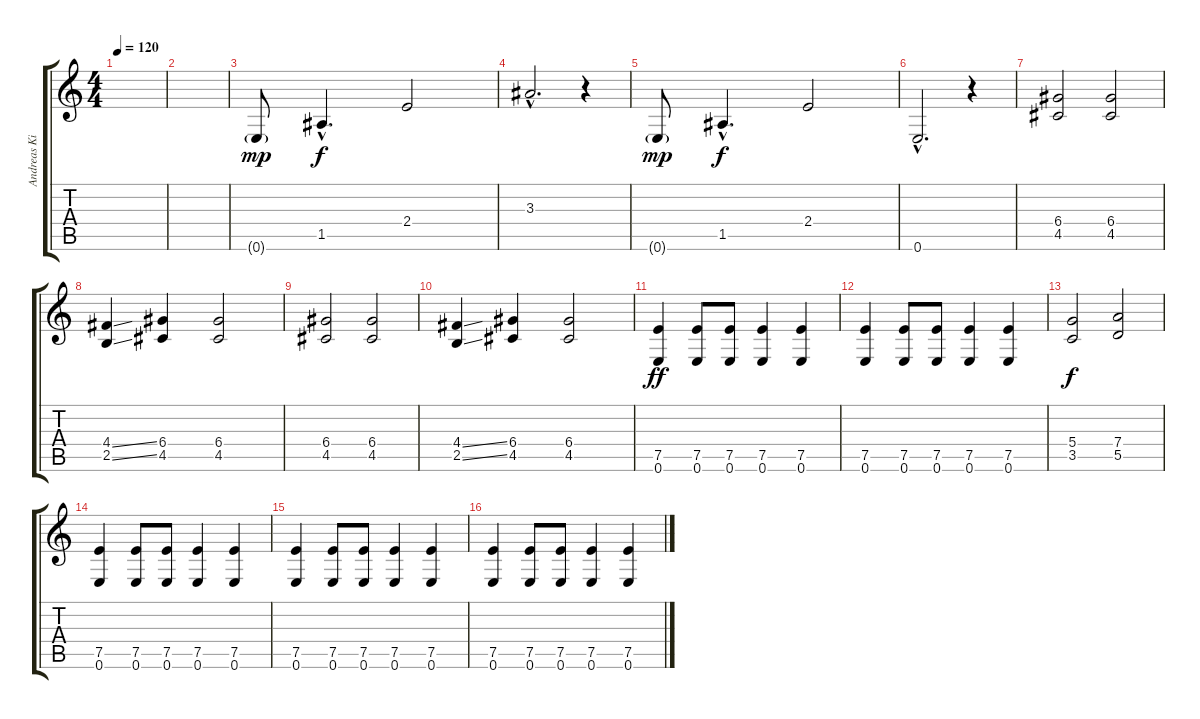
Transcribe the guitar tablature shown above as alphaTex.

\track ("Andreas Kisser" "Andreas Ki") {instrument distortionguitar}
\staff {score tabs}
\tuning (E4 B3 G3 D3 A2 E2) {hide}
\ts (4 4)
\tempo 120
\clef g2
\ks c
|
|
0.6{g}.8{dy mp} 1.5{hac}.4{d dy f} 2.4.2 |
3.3{hac}.2{d} r.4 |
0.6{g}.8{dy mp} 1.5{hac}.4{d dy f} 2.4.2 |
0.6{hac}.2{d} r.4 |
(6.4 4.5).2 (6.4 4.5).2 |
(4.4{ss} 2.5{ss}).4 (6.4 4.5).4 (6.4 4.5).2 |
(6.4 4.5).2 (6.4 4.5).2 |
(4.4{ss} 2.5{ss}).4 (6.4 4.5).4 (6.4 4.5).2 |
(7.5 0.6).4{dy ff} (7.5 0.6).8 (7.5 0.6).8 (7.5 0.6).4 (7.5 0.6).4 |
(7.5 0.6).4 (7.5 0.6).8 (7.5 0.6).8 (7.5 0.6).4 (7.5 0.6).4 |
(5.4 3.5).2{dy f} (7.4 5.5).2 |
(7.5 0.6).4 (7.5 0.6).8 (7.5 0.6).8 (7.5 0.6).4 (7.5 0.6).4 |
(7.5 0.6).4 (7.5 0.6).8 (7.5 0.6).8 (7.5 0.6).4 (7.5 0.6).4 |
(7.5 0.6).4 (7.5 0.6).8 (7.5 0.6).8 (7.5 0.6).4 (7.5 0.6).4
